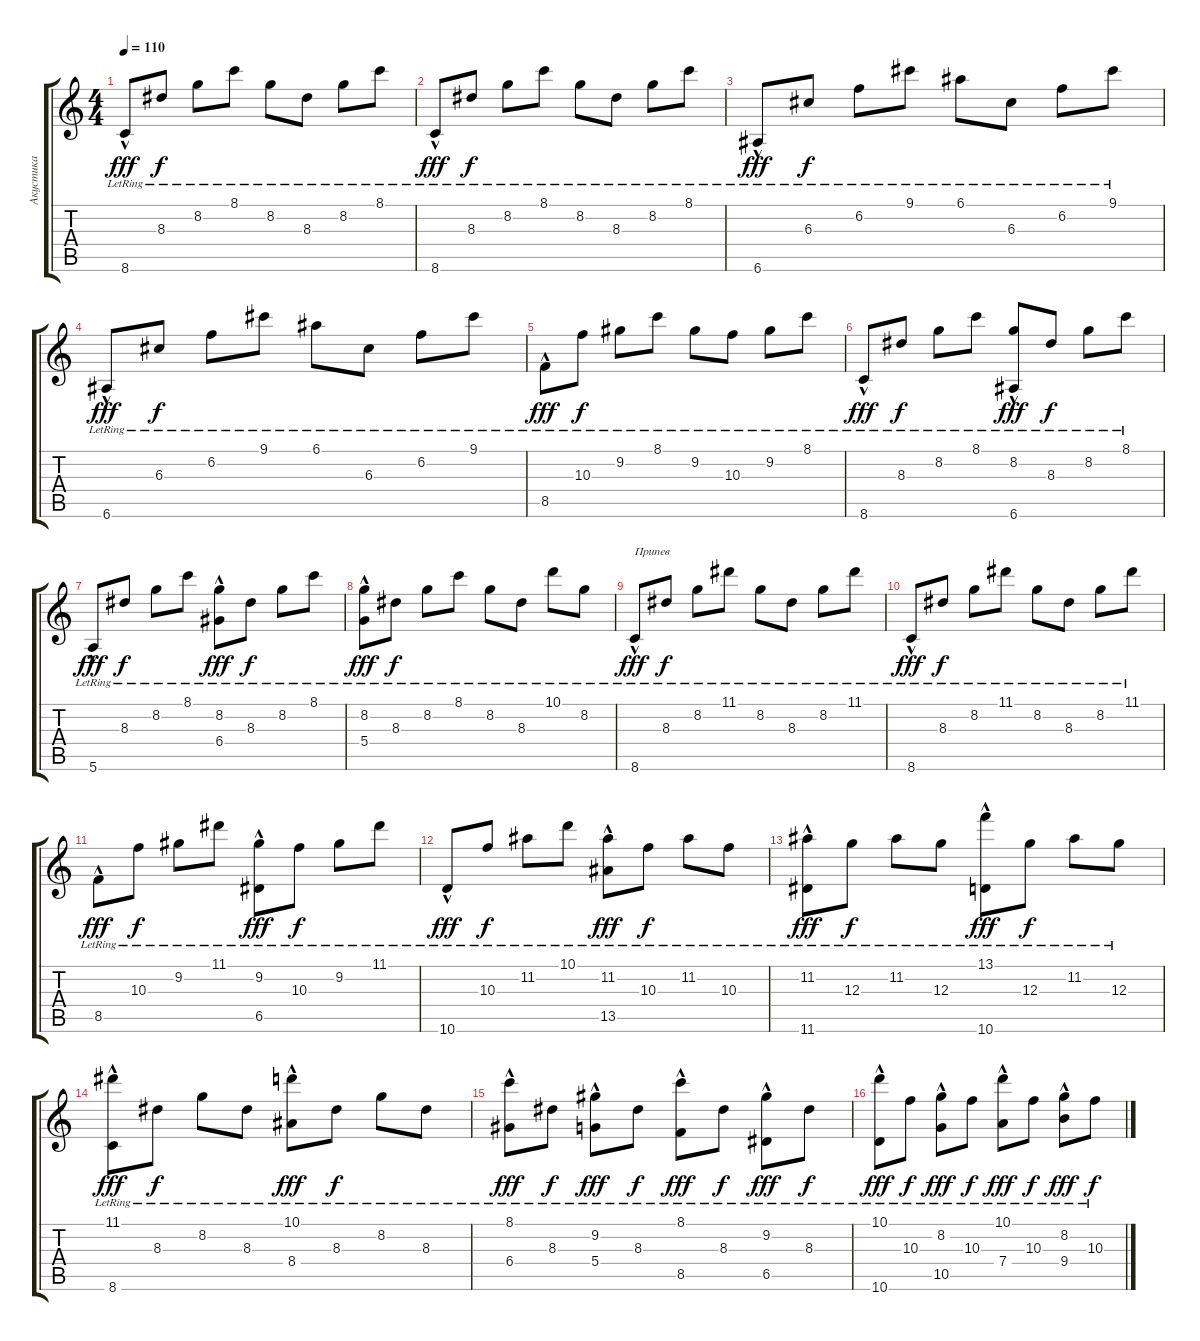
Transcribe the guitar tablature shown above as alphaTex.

\track ("Акустика" "Акустика") {instrument acousticguitarnylon}
\staff {score tabs}
\tuning (E4 B3 G3 D3 A2 E2) {hide}
\ts (4 4)
\tempo 110
\clef g2
\ks c
8.6{hac lr}.8{dy fff} 8.3{lr}.8{dy f} 8.2{lr}.8 8.1{lr}.8 8.2{lr}.8 8.3{lr}.8 8.2{lr}.8 8.1{lr}.8 |
8.6{hac lr}.8{dy fff} 8.3{lr}.8{dy f} 8.2{lr}.8 8.1{lr}.8 8.2{lr}.8 8.3{lr}.8 8.2{lr}.8 8.1{lr}.8 |
6.6{hac lr}.8{dy fff} 6.3{lr}.8{dy f} 6.2{lr}.8 9.1{lr}.8 6.1{lr}.8 6.3{lr}.8 6.2{lr}.8 9.1{lr}.8 |
6.6{hac lr}.8{dy fff} 6.3{lr}.8{dy f} 6.2{lr}.8 9.1{lr}.8 6.1{lr}.8 6.3{lr}.8 6.2{lr}.8 9.1{lr}.8 |
8.5{hac lr}.8{dy fff} 10.3{lr}.8{dy f} 9.2{lr}.8 8.1{lr}.8 9.2{lr}.8 10.3{lr}.8 9.2{lr}.8 8.1{lr}.8 |
8.6{hac lr}.8{dy fff} 8.3{lr}.8{dy f} 8.2{lr}.8 8.1{lr}.8 (8.2{lr} 6.6{hac lr}).8{dy fff} 8.3{lr}.8{dy f} 8.2{lr}.8 8.1{lr}.8 |
5.6{hac lr}.8{dy fff} 8.3{lr}.8{dy f} 8.2{lr}.8 8.1{lr}.8 (8.2{lr} 6.4{hac lr}).8{dy fff} 8.3{lr}.8{dy f} 8.2{lr}.8 8.1{lr}.8 |
(8.2{lr} 5.4{hac lr}).8{dy fff} 8.3{lr}.8{dy f} 8.2{lr}.8 8.1{lr}.8 8.2{lr}.8 8.3{lr}.8 10.1{lr}.8 8.2{lr}.8 |
8.6{hac lr}.8{txt "Припев" dy fff} 8.3{lr}.8{dy f} 8.2{lr}.8 11.1{lr}.8 8.2{lr}.8 8.3{lr}.8 8.2{lr}.8 11.1{lr}.8 |
8.6{hac lr}.8{dy fff} 8.3{lr}.8{dy f} 8.2{lr}.8 11.1{lr}.8 8.2{lr}.8 8.3{lr}.8 8.2{lr}.8 11.1{lr}.8 |
8.5{hac lr}.8{dy fff} 10.3{lr}.8{dy f} 9.2{lr}.8 11.1{lr}.8 (9.2{lr} 6.5{hac lr}).8{dy fff} 10.3{lr}.8{dy f} 9.2{lr}.8 11.1{lr}.8 |
10.6{hac lr}.8{dy fff} 10.3{lr}.8{dy f} 11.2{lr}.8 10.1{lr}.8 (11.2{lr} 13.5{hac lr}).8{dy fff} 10.3{lr}.8{dy f} 11.2{lr}.8 10.3{lr}.8 |
(11.2{lr} 11.6{hac lr}).8{dy fff} 12.3{lr}.8{dy f} 11.2{lr}.8 12.3{lr}.8 (13.1{lr} 10.6{hac lr}).8{dy fff} 12.3{lr}.8{dy f} 11.2{lr}.8 12.3{lr}.8 |
(11.1{lr} 8.6{hac lr}).8{dy fff} 8.3{lr}.8{dy f} 8.2{lr}.8 8.3{lr}.8 (10.1{lr} 8.4{hac lr}).8{dy fff} 8.3{lr}.8{dy f} 8.2{lr}.8 8.3{lr}.8 |
(8.1{lr} 6.4{hac lr}).8{dy fff} 8.3{lr}.8{dy f} (9.2{lr} 5.4{hac lr}).8{dy fff} 8.3{lr}.8{dy f} (8.1{lr} 8.5{hac lr}).8{dy fff} 8.3{lr}.8{dy f} (9.2{lr} 6.5{hac lr}).8{dy fff} 8.3{lr}.8{dy f} |
(10.1{lr} 10.6{hac lr}).8{dy fff} 10.3{lr}.8{dy f} (8.2{lr} 10.5{hac lr}).8{dy fff} 10.3{lr}.8{dy f} (10.1{lr} 7.4{hac lr}).8{dy fff} 10.3{lr}.8{dy f} (8.2{lr} 9.4{hac lr}).8{dy fff} 10.3{lr}.8{dy f}
